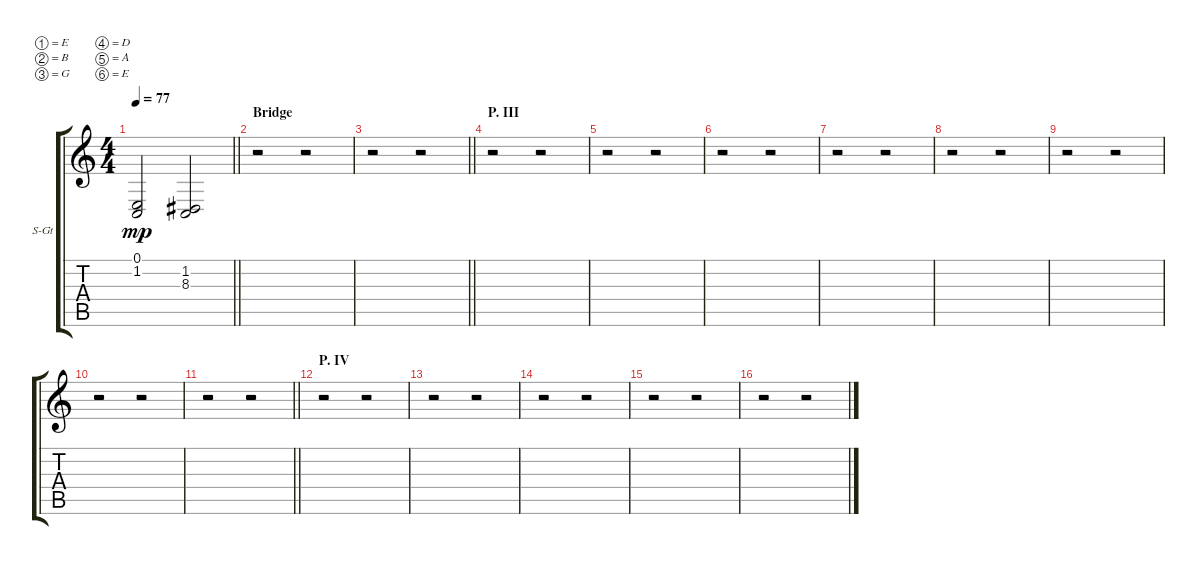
\bracketExtendMode groupsimilarinstruments
\firstSystemTrackNameOrientation horizontal
\otherSystemsTrackNameOrientation horizontal
\track ("Keyboard [Piano (Left Hand)]" "S-Gt") {instrument acousticgrandpiano}
\staff {score tabs}
\tuning (E2 B1 G1 D1 A0 E0)
\displaytranspose 12
\ts (4 4)
\tempo 77
\clef g2
\barLineRight lightlight
\ks c
(0.1 1.2).2{dy mp} (1.2 8.3).2 |
\section ("" "Bridge")
r.2 r.2 |
\barLineRight lightlight
r.2 r.2 |
\section ("" "P. III")
r.2 r.2 |
r.2 r.2 |
r.2 r.2 |
r.2 r.2 |
r.2 r.2 |
r.2 r.2 |
r.2 r.2 |
\barLineRight lightlight
r.2 r.2 |
\section ("" "P. IV")
r.2 r.2 |
r.2 r.2 |
r.2 r.2 |
r.2 r.2 |
r.2 r.2
